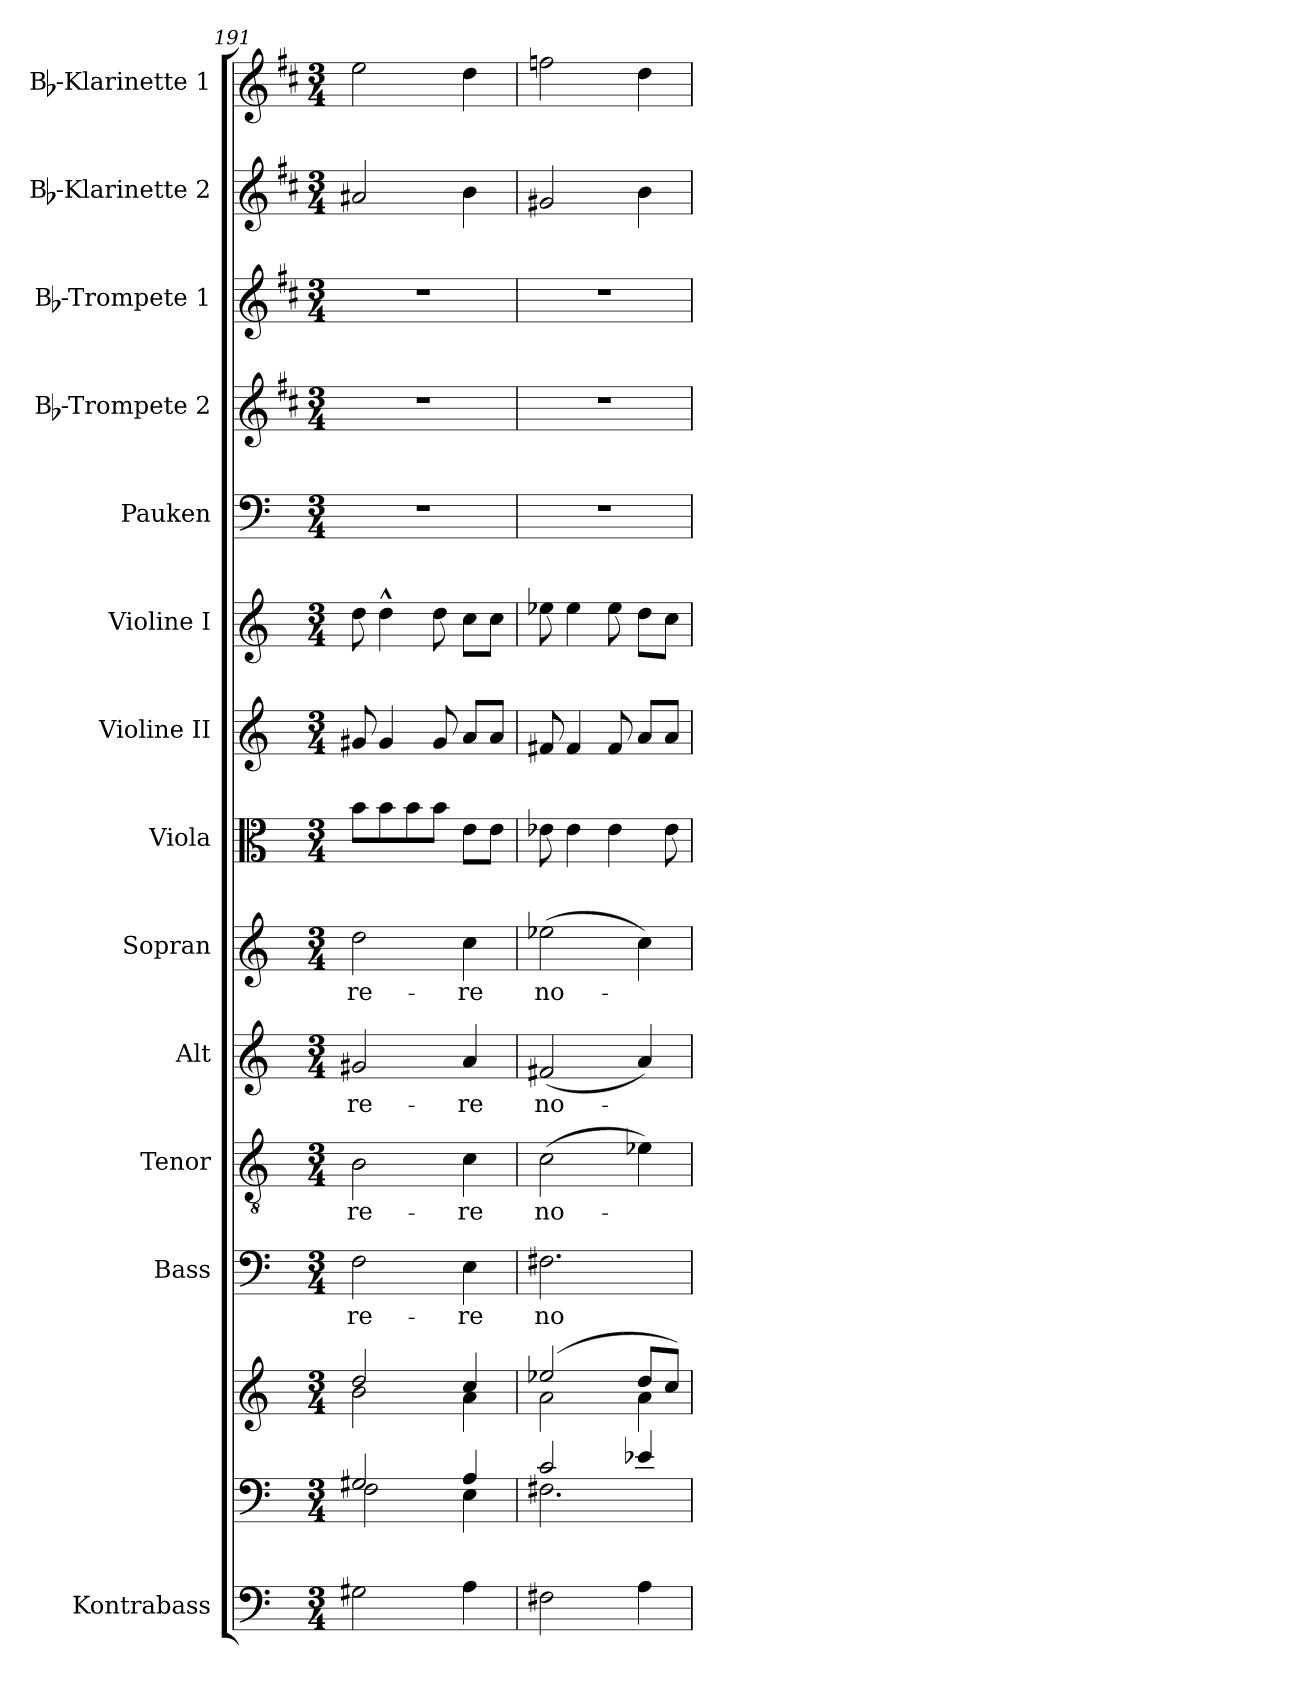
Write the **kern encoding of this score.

**kern	**kern	**kern	**kern	**text	**kern	**text	**kern	**text	**kern	**text	**kern	**kern	**kern	**kern	**kern	**kern	**kern	**kern
*part14	*part13	*part13	*part12	*part12	*part11	*part11	*part10	*part10	*part9	*part9	*part8	*part7	*part6	*part5	*part4	*part3	*part2	*part1
*staff15	*staff14	*staff13	*staff12	*staff12	*staff11	*staff11	*staff10	*staff10	*staff9	*staff9	*staff8	*staff7	*staff6	*staff5	*staff4	*staff3	*staff2	*staff1
*I"Kontrabass	*	*	*I"Bass	*	*I"Tenor	*	*I"Alt	*	*I"Sopran	*	*I"Viola	*I"Violine II	*I"Violine I	*I"Pauken	*I"Bb-Trompete 2	*I"Bb-Trompete 1	*I"Bb-Klarinette 2	*I"Bb-Klarinette 1
*I'Kb.	*	*	*I'B.	*	*I'T.	*	*I'A.	*	*I'S.	*	*I'Vla.	*I'Vl. II	*I'Vl. I	*I'Pk.	*I'Bb Trp. 2	*I'Bb Trp. 1	*I'Bb Kl. 2	*I'Bb Kl. 1
*clefF4	*clefF4	*clefG2	*clefF4	*	*clefGv2	*	*clefG2	*	*clefG2	*	*clefC3	*clefG2	*clefG2	*clefF4	*clefG2	*clefG2	*clefG2	*clefG2
*ITrd7c12	*	*	*	*	*	*	*	*	*	*	*	*	*	*	*ITrd1c2	*ITrd1c2	*ITrd1c2	*ITrd1c2
*k[]	*k[]	*k[]	*k[]	*	*k[]	*	*k[]	*	*k[]	*	*k[]	*k[]	*k[]	*k[]	*k[]	*k[]	*k[]	*k[]
*C:	*C:	*C:	*C:	*	*C:	*	*C:	*	*C:	*	*C:	*C:	*C:	*C:	*C:	*C:	*C:	*C:
*M3/4	*M3/4	*M3/4	*M3/4	*	*M3/4	*	*M3/4	*	*M3/4	*	*M3/4	*M3/4	*M3/4	*M3/4	*M3/4	*M3/4	*M3/4	*M3/4
=191	=191	=191	=191	=191	=191	=191	=191	=191	=191	=191	=191	=191	=191	=191	=191	=191	=191	=191
*	*^	*^	*	*	*	*	*	*	*	*	*	*	*	*	*	*	*	*
!	!	!	!	!	!	!LO:LY:b	!	!LO:LY:b	!	!LO:LY:b	!	!LO:LY:b	!	!	!	!	!	!	!	!
2GG#X\	2G#X/	2F\	2dd/	2b\	2F\	-re-	2B\	-re-	2g#X/	-re-	2dd\	-re-	8b\L	8g#X/	8dd\	2.r	2.r	2.r	2g#X/	2dd\
.	.	.	.	.	.	.	.	.	.	.	.	.	8b\	4g#/	4dd^^>\	.	.	.	.	.
.	.	.	.	.	.	.	.	.	.	.	.	.	8b\	.	.	.	.	.	.	.
.	.	.	.	.	.	.	.	.	.	.	.	.	8b\J	8g#/	8dd\	.	.	.	.	.
!	!	!	!	!	!	!LO:LY:b	!	!LO:LY:b	!	!LO:LY:b	!	!LO:LY:b	!	!	!	!	!	!	!	!
4AA\	4A/	4E\	4cc/	4a\	4E\	-re	4c\	-re	4a/	-re	4cc\	-re	8e\L	8a/L	8cc\L	.	.	.	4a\	4cc\
.	.	.	.	.	.	.	.	.	.	.	.	.	8e\J	8a/J	8cc\J	.	.	.	.	.
=192	=192	=192	=192	=192	=192	=192	=192	=192	=192	=192	=192	=192	=192	=192	=192	=192	=192	=192	=192	=192
!	!	!	!	!	!	!LO:LY:b	!	!LO:LY:b	!	!LO:LY:b	!	!LO:LY:b	!	!	!	!	!	!	!	!
2FF#X\	2c/	2.F#X\	(2ee-X/	2a\	2.F#X\	no-	(>2c\	no-	(<2f#X/	no-	(>2ee-X\	no-	8e-X\	8f#X/	8ee-X\	2.r	2.r	2.r	2f#X/	2ee-X\
.	.	.	.	.	.	.	.	.	.	.	.	.	4e-\	4f#/	4ee-\	.	.	.	.	.
.	.	.	.	.	.	.	.	.	.	.	.	.	4e-\	8f#/	8ee-\	.	.	.	.	.
4AA\	4e-X/	.	8dd/L	4a\	.	.	4e-X\)	.	4a/)	.	4cc\)	.	.	8a/L	8dd\L	.	.	.	4a\	4cc\
.	.	.	8cc/J)	.	.	.	.	.	.	.	.	.	8e-\	8a/J	8cc\J	.	.	.	.	.
*	*v	*v	*	*	*	*	*	*	*	*	*	*	*	*	*	*	*	*	*	*
*	*	*v	*v	*	*	*	*	*	*	*	*	*	*	*	*	*	*	*	*
=	=	=	=	=	=	=	=	=	=	=	=	=	=	=	=	=	=	=
*-	*-	*-	*-	*-	*-	*-	*-	*-	*-	*-	*-	*-	*-	*-	*-	*-	*-	*-
